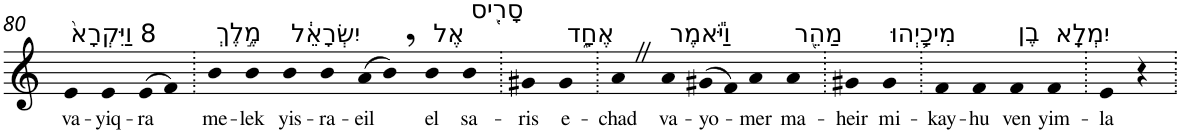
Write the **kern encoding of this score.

**kern	**text
*part1	*part1
*staff1	*staff1
*I"Piano	*
*I'Pno	*
!!LO:PB:g=z
*clefG2	*
*k[]	*
=80	=80
!LO:TX:a:t=8 וַיִּקְרָא֙	!
!	!LO:LY:b
4e	va-
!	!LO:LY:b
4e	-yiq-
!	!LO:LY:b
(>8e	-ra
8f)	.
=81.	=81.
!LO:TX:a:t=מֶ֣לֶךְ	!
!	!LO:LY:b
4b	me-
!	!LO:LY:b
4b	-lek
!LO:TX:a:t=יִשְׂרָאֵ֔ל	!
!	!LO:LY:b
4b	yis-
!	!LO:LY:b
4b	-ra-
!	!LO:LY:b
(>8a	-eil
8b,)	.
!LO:TX:a:t=אֶל	!
!	!LO:LY:b
4b	el
!LO:TX:a:t=סָרִ֖יס	!
!	!LO:LY:b
4b	sa-
=82.	=82.
!	!LO:LY:b
4g#X	-ris
!LO:TX:a:t=אֶחָ֑ד	!
!	!LO:LY:b
4g#	e-
=83.	=83.
!	!LO:LY:b
4aZ	-chad
!LO:TX:a:t=וַיֹּ֕אמֶר	!
!	!LO:LY:b
4a	va-
!	!LO:LY:b
(>8g#X	-yo-
8f)	.
!	!LO:LY:b
4a	-mer
!LO:TX:a:t=מַהֵ֖ר	!
!	!LO:LY:b
4a	ma-
=84.	=84.
!	!LO:LY:b
4g#X	-heir
!LO:TX:a:t=מִיכָ֥יְהוּ	!
!	!LO:LY:b
4g#	mi-
=85.	=85.
!	!LO:LY:b
4f	-kay-
!	!LO:LY:b
4f	-hu
!LO:TX:a:t=בֶן	!
!	!LO:LY:b
4f	ven
!LO:TX:a:t=יִמְלָֽא	!
!	!LO:LY:b
4f	yim-
=86.	=86.
!	!LO:LY:b
4e	-la
4r	.
=.	=.
*-	*-
